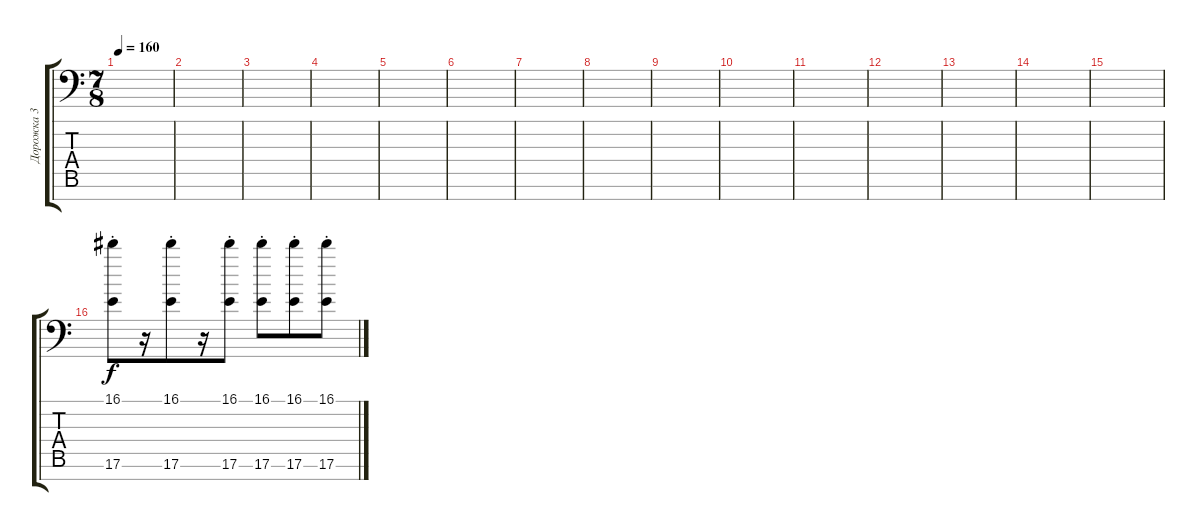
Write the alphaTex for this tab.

\track ("Дорожка 3" "Дорожка 3") {instrument electricguitarjazz}
\staff {score tabs}
\tuning (B3 Gb3 D3 A2 E2 B1 E1) {hide}
\ts (7 8)
\tempo 160
\clef f4
\ks c
|
|
|
|
|
|
|
|
|
|
|
|
|
|
|
(16.1{st} 17.6{st}).8 r.16 (16.1{st} 17.6{st}).8 r.16 (16.1{st} 17.6{st}).8 (16.1{st} 17.6{st}).8 (16.1{st} 17.6{st}).8 (16.1{st} 17.6{st}).8
